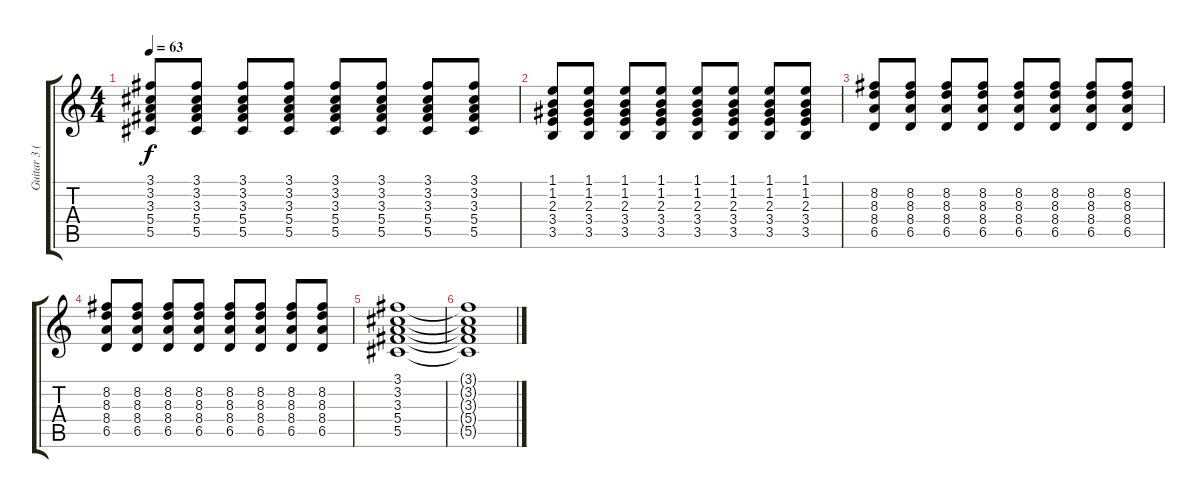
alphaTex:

\track ("Guitar 3 (Acoustic)" "Guitar 3 (") {instrument acousticguitarsteel}
\staff {score tabs}
\tuning (Eb4 Bb3 Gb3 Db3 Ab2 Eb2) {hide}
\ts (4 4)
\tempo 63
\clef g2
\ks c
(3.1 3.2 3.3 5.4 5.5).8{dy f} (3.1 3.2 3.3 5.4 5.5).8 (3.1 3.2 3.3 5.4 5.5).8 (3.1 3.2 3.3 5.4 5.5).8 (3.1 3.2 3.3 5.4 5.5).8 (3.1 3.2 3.3 5.4 5.5).8 (3.1 3.2 3.3 5.4 5.5).8 (3.1 3.2 3.3 5.4 5.5).8 |
(1.1 1.2 2.3 3.4 3.5).8 (1.1 1.2 2.3 3.4 3.5).8 (1.1 1.2 2.3 3.4 3.5).8 (1.1 1.2 2.3 3.4 3.5).8 (1.1 1.2 2.3 3.4 3.5).8 (1.1 1.2 2.3 3.4 3.5).8 (1.1 1.2 2.3 3.4 3.5).8 (1.1 1.2 2.3 3.4 3.5).8 |
(8.2 8.3 8.4 6.5).8 (8.2 8.3 8.4 6.5).8 (8.2 8.3 8.4 6.5).8 (8.2 8.3 8.4 6.5).8 (8.2 8.3 8.4 6.5).8 (8.2 8.3 8.4 6.5).8 (8.2 8.3 8.4 6.5).8 (8.2 8.3 8.4 6.5).8 |
(8.2 8.3 8.4 6.5).8 (8.2 8.3 8.4 6.5).8 (8.2 8.3 8.4 6.5).8 (8.2 8.3 8.4 6.5).8 (8.2 8.3 8.4 6.5).8 (8.2 8.3 8.4 6.5).8 (8.2 8.3 8.4 6.5).8 (8.2 8.3 8.4 6.5).8 |
(3.1 3.2 3.3 5.4 5.5).1 |
(3.1{t} 3.2{t} 3.3{t} 5.4{t} 5.5{t}).1
